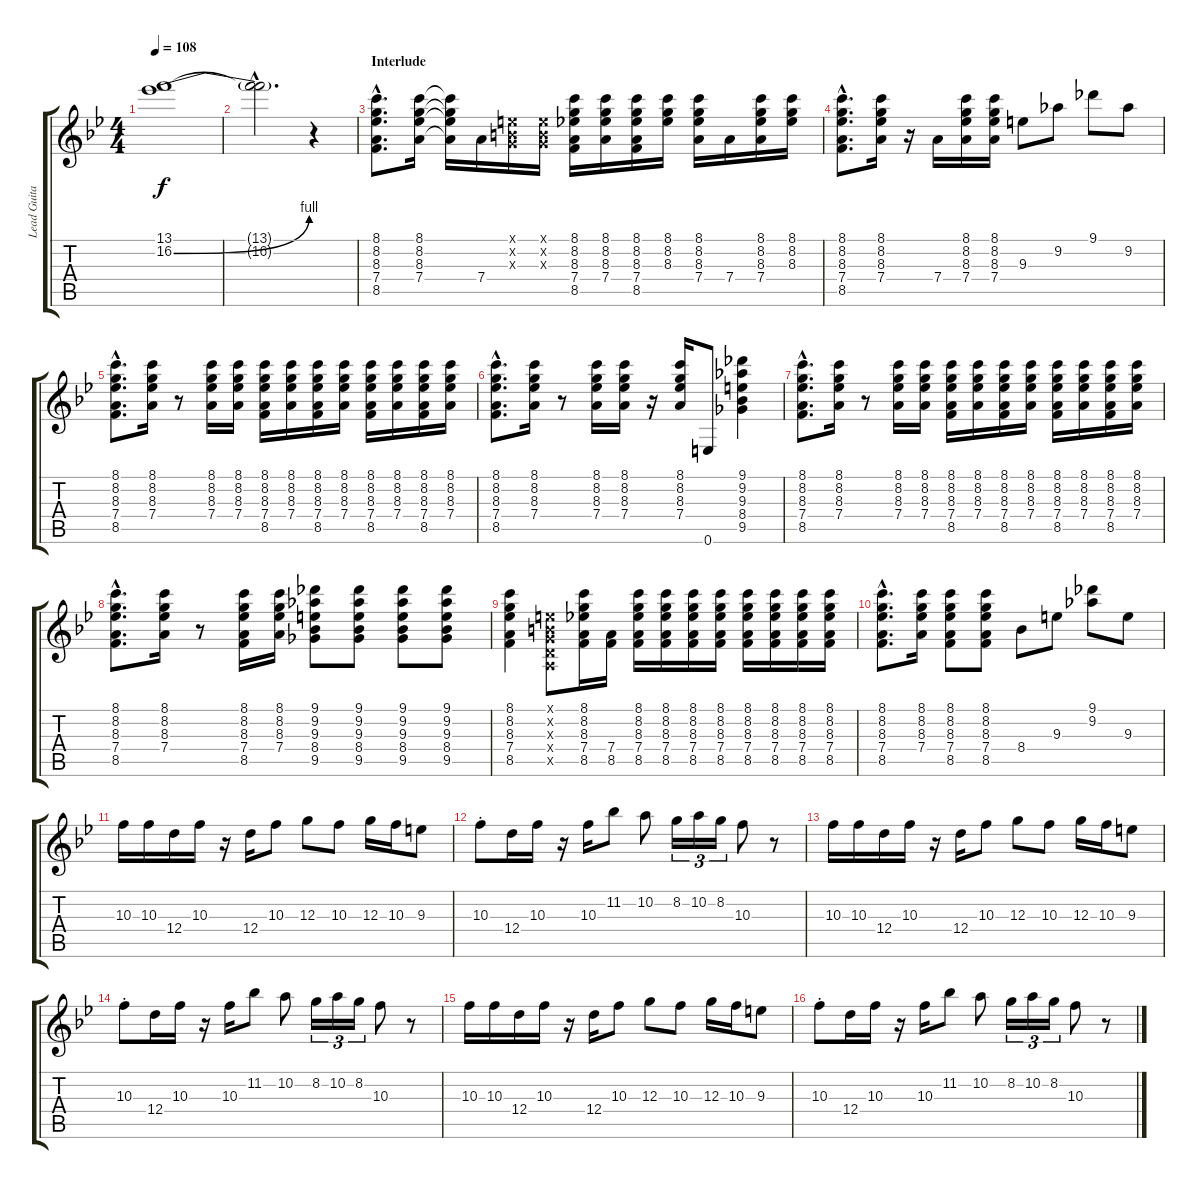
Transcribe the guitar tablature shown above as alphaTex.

\track ("Lead Guitar" "Lead Guita") {instrument distortionguitar}
\staff {score tabs}
\tuning (E4 B3 G3 D3 A2 E2) {hide}
\ts (4 4)
\tempo 108
\clef g2
\ks bb
(13.1 16.2{be (bend 0 0 60 4)}).1{dy f} |
(13.1{hac t} 16.2{hac t}).2{d} r.4 |
\section ("" "Interlude")
(8.1{hac} 8.2{hac} 8.3{hac} 7.4{hac} 8.5{hac}).8{d} (8.1 8.2 8.3 7.4).16 (8.1{t} 8.2{t} 8.3{t} 7.4{t}).16 7.4.16 (0.1{x} 0.2{x} 0.3{x}).16 (0.1{x} 0.2{x} 0.3{x}).16 (8.1 8.2 8.3 7.4 8.5).16 (8.1 8.2 8.3 7.4).16 (8.1 8.2 8.3 7.4 8.5).16 (8.1 8.2 8.3).16 (8.1 8.2 8.3 7.4).16 7.4.16 (8.1 8.2 8.3 7.4).16 (8.1 8.2 8.3).16 |
(8.1{hac} 8.2{hac} 8.3{hac} 7.4{hac} 8.5{hac}).8{d} (8.1 8.2 8.3 7.4).16 r.16 7.4.16 (8.1 8.2 8.3 7.4).16 (8.1 8.2 8.3 7.4).16 9.3.8 9.2.8 9.1.8 9.2.8 |
(8.1{hac} 8.2{hac} 8.3{hac} 7.4{hac} 8.5{hac}).8{d} (8.1 8.2 8.3 7.4).16 r.8 (8.1 8.2 8.3 7.4).16 (8.1 8.2 8.3 7.4).16 (8.1 8.2 8.3 7.4 8.5).16 (8.1 8.2 8.3 7.4).16 (8.1 8.2 8.3 7.4 8.5).16 (8.1 8.2 8.3 7.4).16 (8.1 8.2 8.3 7.4 8.5).16 (8.1 8.2 8.3 7.4).16 (8.1 8.2 8.3 7.4 8.5).16 (8.1 8.2 8.3 7.4).16 |
(8.1{hac} 8.2{hac} 8.3{hac} 7.4{hac} 8.5{hac}).8{d} (8.1 8.2 8.3 7.4).16 r.8 (8.1 8.2 8.3 7.4).16 (8.1 8.2 8.3 7.4).16 r.16 (8.1 8.2 8.3 7.4).16 0.6.8 (9.1 9.2 9.3 8.4 9.5).4 |
(8.1{hac} 8.2{hac} 8.3{hac} 7.4{hac} 8.5{hac}).8{d} (8.1 8.2 8.3 7.4).16 r.8 (8.1 8.2 8.3 7.4).16 (8.1 8.2 8.3 7.4).16 (8.1 8.2 8.3 7.4 8.5).16 (8.1 8.2 8.3 7.4).16 (8.1 8.2 8.3 7.4 8.5).16 (8.1 8.2 8.3 7.4).16 (8.1 8.2 8.3 7.4 8.5).16 (8.1 8.2 8.3 7.4).16 (8.1 8.2 8.3 7.4 8.5).16 (8.1 8.2 8.3 7.4).16 |
(8.1{hac} 8.2{hac} 8.3{hac} 7.4{hac} 8.5{hac}).8{d} (8.1 8.2 8.3 7.4).16 r.8 (8.1 8.2 8.3 7.4 8.5).16 (8.1 8.2 8.3 7.4).16 (9.1 9.2 9.3 8.4 9.5).8 (9.1 9.2 9.3 8.4 9.5).8 (9.1 9.2 9.3 8.4 9.5).8 (9.1 9.2 9.3 8.4 9.5).8 |
(8.1 8.2 8.3 7.4 8.5).4 (0.1{x} 0.2{x} 0.3{x} 0.4{x} 0.5{x}).8 (8.1 8.2 8.3 7.4 8.5).16 (7.4 8.5).16 (8.1 8.2 8.3 7.4 8.5).16 (8.1 8.2 8.3 7.4 8.5).16 (8.1 8.2 8.3 7.4 8.5).16 (8.1 8.2 8.3 7.4 8.5).16 (8.1 8.2 8.3 7.4 8.5).16 (8.1 8.2 8.3 7.4 8.5).16 (8.1 8.2 8.3 7.4 8.5).16 (8.1 8.2 8.3 7.4 8.5).16 |
(8.1{hac} 8.2{hac} 8.3{hac} 7.4{hac} 8.5{hac}).8{d} (8.1 8.2 8.3 7.4).16 (8.1 8.2 8.3 7.4 8.5).8 (8.1 8.2 8.3 7.4 8.5).8 8.4.8 9.3.8 (9.1 9.2).8 9.3.8 |
10.3.16 10.3.16 12.4.16 10.3.16 r.16 12.4.16 10.3.8 12.3.8 10.3.8 12.3.16 10.3.16 9.3.8 |
10.3{st}.8 12.4.16 10.3.16 r.16 10.3.16 11.2.8 10.2.8 8.2.16{tu (3 2)} 10.2.16{tu (3 2)} 8.2.16{tu (3 2)} 10.3.8 r.8 |
10.3.16 10.3.16 12.4.16 10.3.16 r.16 12.4.16 10.3.8 12.3.8 10.3.8 12.3.16 10.3.16 9.3.8 |
10.3{st}.8 12.4.16 10.3.16 r.16 10.3.16 11.2.8 10.2.8 8.2.16{tu (3 2)} 10.2.16{tu (3 2)} 8.2.16{tu (3 2)} 10.3.8 r.8 |
10.3.16 10.3.16 12.4.16 10.3.16 r.16 12.4.16 10.3.8 12.3.8 10.3.8 12.3.16 10.3.16 9.3.8 |
10.3{st}.8 12.4.16 10.3.16 r.16 10.3.16 11.2.8 10.2.8 8.2.16{tu (3 2)} 10.2.16{tu (3 2)} 8.2.16{tu (3 2)} 10.3.8 r.8
